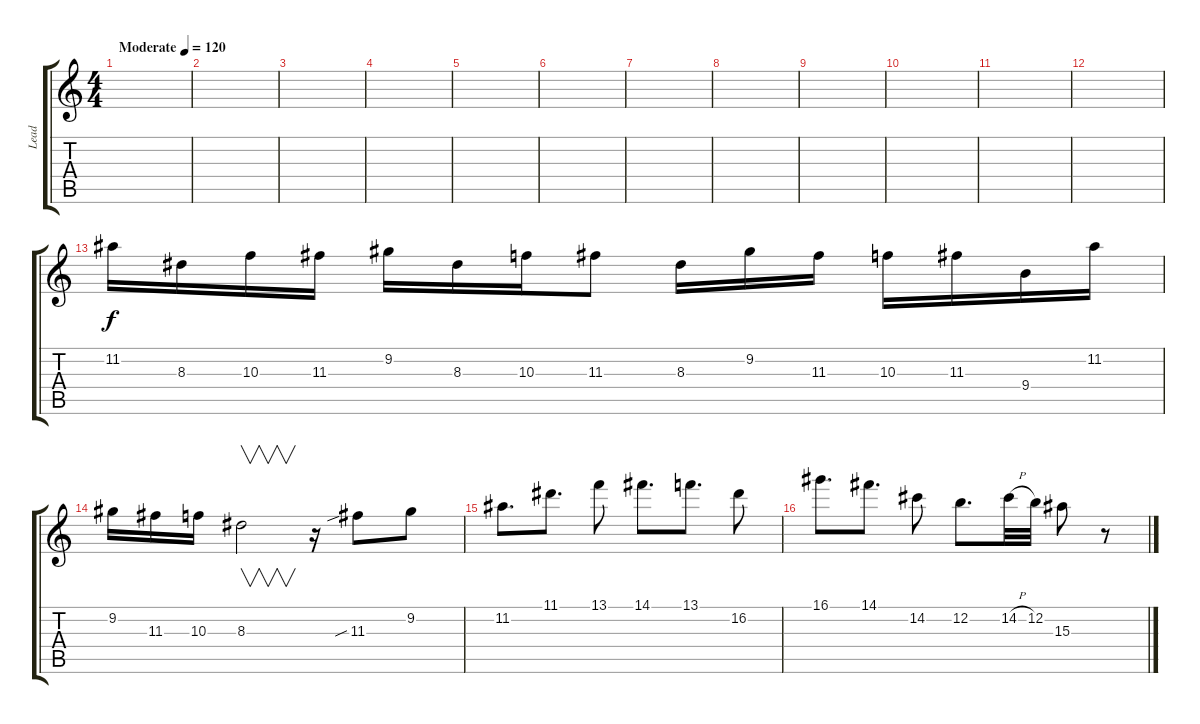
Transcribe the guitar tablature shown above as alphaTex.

\track ("Lead" "Lead") {instrument overdrivenguitar}
\staff {score tabs}
\tuning (E4 B3 G3 D3 A2 E2) {hide}
\ts (4 4)
\tempo (120 "Moderate")
\clef g2
\ks c
|
|
|
|
|
|
|
|
|
|
|
|
11.2.16 8.3.16 10.3.16 11.3.16 9.2.16 8.3.16 10.3.16 11.3.8 8.3.16 9.2.16 11.3.16 10.3.16 11.3.16 9.4.16 11.2.16 |
9.2.16 11.3.16 10.3.16 8.3.2{v} r.16 11.3{sib}.8 9.2.8 |
11.2.8{d} 11.1.8{d} 13.1.8 14.1.8{d} 13.1.8{d} 16.2.8 |
16.1.8{d} 14.1.8{d} 14.2.8 12.2.8{d} 14.2{h}.32 12.2.32 15.3.8 r.8
